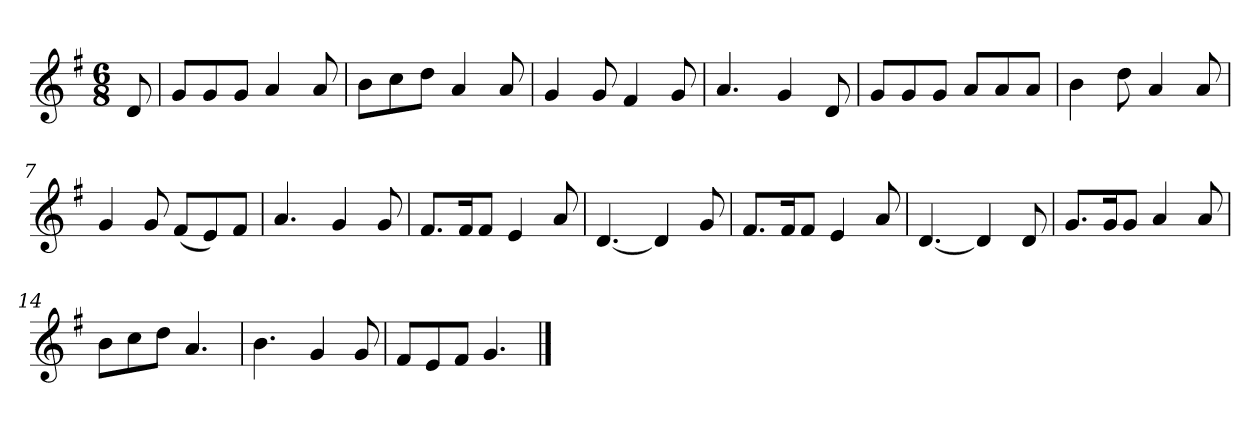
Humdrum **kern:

**kern
*part1
*staff1
*k[f#]
*M6/8
*MM120
=
8d
=1
8gL
8g
8gJ
4a
8a
=2
8bL
8cc
8ddJ
4a
8a
=3
4g
8g
4f#
8g
=4
4.a
4g
8d
=5
8gL
8g
8gJ
8aL
8a
8aJ
=6
4b
8dd
4a
8a
=7
4g
8g
(8f#L
8e)
8f#J
=8
4.a
4g
8g
=9
8.f#L
16f#K
8f#J
4e
8a
=10
[4.d
4d]
8g
=11
8.f#L
16f#K
8f#J
4e
8a
=12
[4.d
4d]
8d
=13
8.gL
16gK
8gJ
4a
8a
=14
8bL
8cc
8ddJ
4.a
=15
4.b
4g
8g
=16
8f#L
8e
8f#J
4.g
==
*-
